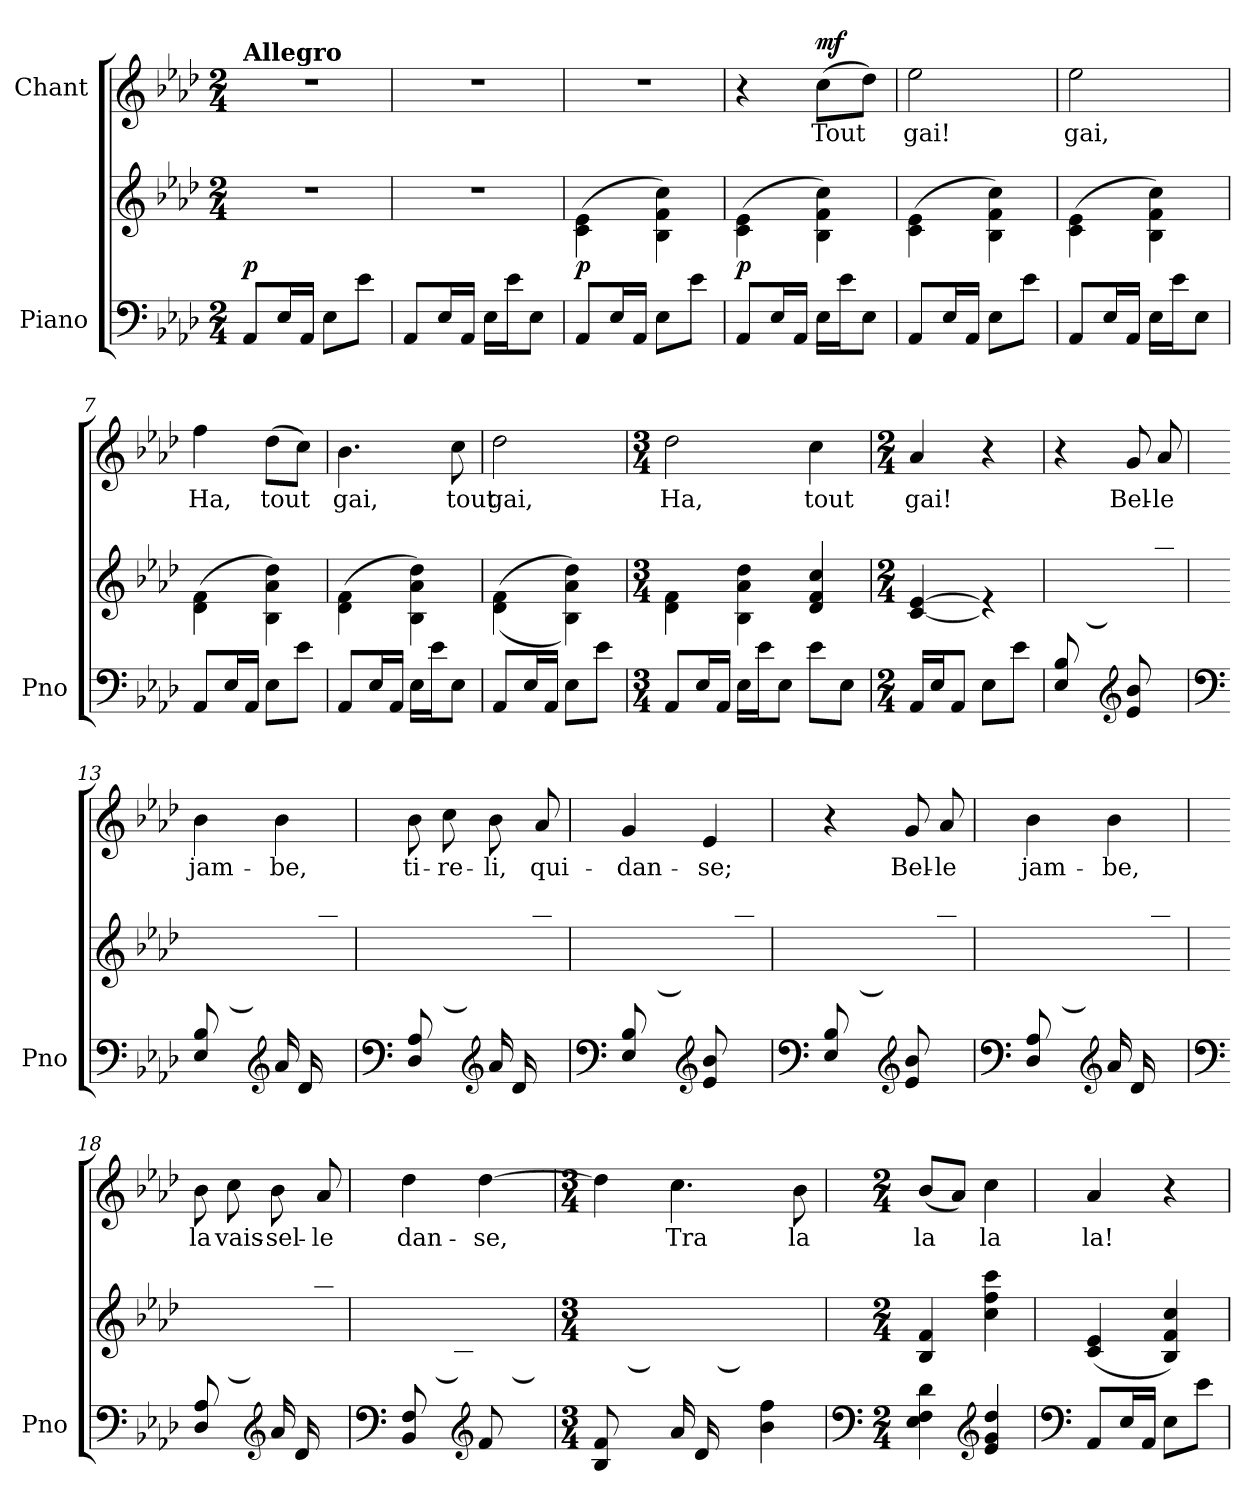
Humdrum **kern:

**kern	**kern	**dynam	**kern	**text	**dynam
*part2	*part2	*part2	*part1	*part1	*part1
*staff3	*staff2	*staff2/3	*staff1	*staff1	*staff1
*I"Piano	*	*	*I"Chant	*	*
*I'Pno	*	*	*	*	*
*clefF4	*clefG2	*	*clefG2	*	*
*k[b-e-a-d-]	*k[b-e-a-d-]	*	*k[b-e-a-d-]	*	*
*M2/4	*M2/4	*	*M2/4	*	*
=1	=1	=1	=1	=1	=1
!	!	!	!LO:TX:a:B:t=Allegro	!	!
!	!	!LO:DY:a=2	!	!	!
8AA-/L	2r	p	2r	.	.
16E-/L	.	.	.	.	.
16AA-/JJ	.	.	.	.	.
8E-\L	.	.	.	.	.
8e-\J	.	.	.	.	.
=2	=2	=2	=2	=2	=2
8AA-/L	2r	.	2r	.	.
16E-/L	.	.	.	.	.
16AA-/JJ	.	.	.	.	.
16E-\LL	.	.	.	.	.
16e-\J	.	.	.	.	.
8E-\J	.	.	.	.	.
=3	=3	=3	=3	=3	=3
!	!	!LO:DY:a=2	!	!	!
8AA-/L	(>4c\ 4e-\	p	2r	.	.
16E-/L	.	.	.	.	.
16AA-/JJ	.	.	.	.	.
8E-\L	4B-\ 4f\ 4cc\)	.	.	.	.
8e-\J	.	.	.	.	.
!!LO:LB:g=z
=4	=4	=4	=4	=4	=4
!	!	!LO:DY:a=2	!	!	!
8AA-/L	(>4c\ 4e-\	p	4r	.	.
16E-/L	.	.	.	.	.
16AA-/JJ	.	.	.	.	.
!	!	!	!	!LO:LY:b	!LO:DY:a
16E-\LL	4B-\ 4f\ 4cc\)	.	(>8cc\L	Tout	mf
16e-\J	.	.	.	.	.
8E-\J	.	.	8dd-\J)	.	.
=5	=5	=5	=5	=5	=5
!	!	!	!	!LO:LY:b	!
8AA-/L	(>4c\ 4e-\	.	2ee-\	gai!	.
16E-/L	.	.	.	.	.
16AA-/JJ	.	.	.	.	.
8E-\L	4B-\ 4f\ 4cc\)	.	.	.	.
8e-\J	.	.	.	.	.
=6	=6	=6	=6	=6	=6
!	!	!	!	!LO:LY:b	!
8AA-/L	(>4c\ 4e-\	.	2ee-\	gai,	.
16E-/L	.	.	.	.	.
16AA-/JJ	.	.	.	.	.
16E-\LL	4B-\ 4f\ 4cc\)	.	.	.	.
16e-\J	.	.	.	.	.
8E-\J	.	.	.	.	.
=7	=7	=7	=7	=7	=7
!	!	!	!	!LO:LY:b	!
8AA-/L	(>4d-\ 4f\	.	4ff\	Ha,	.
16E-/L	.	.	.	.	.
16AA-/JJ	.	.	.	.	.
!	!	!	!	!LO:LY:b	!
8E-\L	4B-\ 4a-\ 4dd-\)	.	(>8dd-\L	tout	.
8e-\J	.	.	8cc\J)	.	.
!!LO:LB:g=z
=8	=8	=8	=8	=8	=8
!	!	!	!	!LO:LY:b	!
8AA-/L	(>4d-\ 4f\	.	4.b-\	gai,	.
16E-/L	.	.	.	.	.
16AA-/JJ	.	.	.	.	.
16E-\LL	4B-\ 4a-\ 4dd-\)	.	.	.	.
16e-\J	.	.	.	.	.
!	!	!	!	!LO:LY:b	!
8E-\J	.	.	8cc\	tout	.
=9	=9	=9	=9	=9	=9
!	!	!	!	!LO:LY:b	!
8AA-/L	(>(>4d-\ 4f\	.	2dd-\	gai,	.
16E-/L	.	.	.	.	.
16AA-/JJ	.	.	.	.	.
8E-\L	4B-\ 4a-\ 4dd-\))	.	.	.	.
8e-\J	.	.	.	.	.
=10	=10	=10	=10	=10	=10
*M3/4	*M3/4	*	*M3/4	*	*
!	!	!	!	!LO:LY:b	!
8AA-/L	4d-\ 4f\	.	2dd-\	Ha,	.
16E-/L	.	.	.	.	.
16AA-/JJ	.	.	.	.	.
16E-\LL	4B-\ 4a-\ 4dd-\	.	.	.	.
16e-\J	.	.	.	.	.
8E-\J	.	.	.	.	.
!	!	!	!	!LO:LY:b	!
8e-\L	4d-/ 4f/ 4cc/	.	4cc\	tout	.
8E-\J	.	.	.	.	.
=11	=11	=11	=11	=11	=11
*M2/4	*M2/4	*	*M2/4	*	*
*	*^	*	*	*	*
!	!	!	!	!	!LO:LY:b	!
16AA-/LL	[4c/ [4e-/	4ryy	.	4a-/	gai!	.
16E-/J	.	.	.	.	.	.
8AA-/J	.	.	.	.	.	.
8E-\L	4re	4c/yy] 4e-/yy]	.	4r	.	.
8e-\J	.	.	.	.	.	.
!!LO:PB:g=z
=12	=12	=12	=12	=12	=12	=12
8E-/ 8B-/L	2ryy	8ryy	.	4r	.	.
8ryy	.	(>16b-\L	.	.	.	.
.	.	16e-\JJ)	.	.	.	.
*clefG2	*	*	*	*	*	*
!	!	!	!	!	!LO:LY:b	!
8e-/ 8b-/L	.	8ryy	.	8g/	Bel-	.
!	!	!	!	!	!LO:LY:b	!
8ryy	.	8ee-\ 8bb-\J	.	8a-/	-le	.
=13	=13	=13	=13	=13	=13	=13
*clefF4	*	*	*	*	*	*
!	!	!	!	!	!LO:LY:b	!
8E-/ 8B-/L	2ryy	8ryy	.	4b-\	jam-	.
8ryy	.	(>16f\ 16b-\L	.	.	.	.
.	.	16e-\JJ)	.	.	.	.
*clefG2	*	*	*	*	*	*
!	!	!	!	!	!LO:LY:b	!
16a-/LL	.	8ryy	.	4b-\	-be,	.
16d-/J	.	.	.	.	.	.
8ryy	.	8ee-\ 8ff\ 8bb-\J	.	.	.	.
=14	=14	=14	=14	=14	=14	=14
*clefF4	*	*	*	*	*	*
!	!	!	!	!	!LO:LY:b	!
8D-/ 8A-/L	2ryy	8ryy	.	8b-\	ti-	.
!	!	!	!	!	!LO:LY:b	!
8ryy	.	(>16f\ 16b-\L	.	8cc\	-re-	.
.	.	16e-\JJ)	.	.	.	.
*clefG2	*	*	*	*	*	*
!	!	!	!	!	!LO:LY:b	!
16a-/LL	.	8ryy	.	8b-\	-li,	.
16d-/J	.	.	.	.	.	.
!	!	!	!	!	!LO:LY:b	!
8ryy	.	8ee-\ 8ff\ 8bb-\J	.	8a-/	qui-	.
=15	=15	=15	=15	=15	=15	=15
*clefF4	*	*	*	*	*	*
!	!	!	!	!	!LO:LY:b	!
8E-/ 8B-/L	2ryy	8ryy	.	4g/	-dan-	.
8ryy	.	(>16b-\L	.	.	.	.
.	.	16e-\JJ)	.	.	.	.
*clefG2	*	*	*	*	*	*
!	!	!	!	!	!LO:LY:b	!
8e-/ 8b-/L	.	8ryy	.	4e-/	-se;	.
8ryy	.	8ee-\ 8bb-\J	.	.	.	.
!!LO:LB:g=z
=16	=16	=16	=16	=16	=16	=16
*clefF4	*	*	*	*	*	*
8E-/ 8B-/L	2ryy	8ryy	.	4r	.	.
8ryy	.	(>16b-\L	.	.	.	.
.	.	16e-\JJ)	.	.	.	.
*clefG2	*	*	*	*	*	*
!	!	!	!	!	!LO:LY:b	!
8e-/ 8b-/L	.	8ryy	.	8g/	Bel-	.
!	!	!	!	!	!LO:LY:b	!
8ryy	.	8ee-\ 8bb-\J	.	8a-/	-le	.
=17	=17	=17	=17	=17	=17	=17
*clefF4	*	*	*	*	*	*
!	!	!	!	!	!LO:LY:b	!
8D-/ 8A-/L	2ryy	8ryy	.	4b-\	jam-	.
8ryy	.	(>16f\ 16b-\L	.	.	.	.
.	.	16e-\JJ)	.	.	.	.
*clefG2	*	*	*	*	*	*
!	!	!	!	!	!LO:LY:b	!
16a-/LL	.	8ryy	.	4b-\	-be,	.
16d-/J	.	.	.	.	.	.
8ryy	.	8ee-\ 8ff\ 8bb-\J	.	.	.	.
=18	=18	=18	=18	=18	=18	=18
*clefF4	*	*	*	*	*	*
!	!	!	!	!	!LO:LY:b	!
8D-/ 8A-/L	2ryy	8ryy	.	8b-\	la	.
!	!	!	!	!	!LO:LY:b	!
8ryy	.	(>16f\ 16b-\L	.	8cc\	vais-	.
.	.	16e-\JJ)	.	.	.	.
*clefG2	*	*	*	*	*	*
!	!	!	!	!	!LO:LY:b	!
16a-/LL	.	8ryy	.	8b-\	-sel-	.
16d-/J	.	.	.	.	.	.
!	!	!	!	!	!LO:LY:b	!
8ryy	.	8ee-\ 8ff\ 8bb-\J	.	8a-/	-le	.
=19	=19	=19	=19	=19	=19	=19
*clefF4	*	*	*	*	*	*
!	!	!	!	!	!LO:LY:b	!
8BB-/ 8F/L	2ryy	8ryy	.	4dd-\	dan-	.
8ryy	.	(>16f\L	.	.	.	.
.	.	16B-\JJ)	.	.	.	.
*clefG2	*	*	*	*	*	*
!	!	!	!	!	!LO:LY:b	!
8f/L	.	8ryy	.	[4dd-\	-se,	.
8ryy	.	(>16a-\L	.	.	.	.
.	.	16e-\JJ)	.	.	.	.
!!LO:LB:g=z
=20	=20	=20	=20	=20	=20	=20
*M3/4	*M3/4	*	*	*M3/4	*	*
8B-/ 8f/L	2.ryy	8ryy	.	4dd-\]	.	.
8ryy	.	(>16a-\L	.	.	.	.
.	.	16d-\JJ)	.	.	.	.
!	!	!	!	!	!LO:LY:b	!
16a-/LL	.	8ryy	.	4.cc\	Tra	.
16d-/	.	.	.	.	.	.
8ryy	.	(>16dd-\	.	.	.	.
.	.	16a-\JJ)	.	.	.	.
4b-\ 4ff\	.	4ryy	.	.	.	.
!	!	!	!	!	!LO:LY:b	!
.	.	.	.	8b-\	la	.
*	*v	*v	*	*	*	*
=21	=21	=21	=21	=21	=21
*clefF4	*	*	*	*	*
*M2/4	*M2/4	*	*M2/4	*	*
!	!	!	!	!LO:LY:b	!
4E-\ 4F\ 4d-\	4B-/ 4f/	.	(<8b-/L	la	.
.	.	.	8a-/J)	.	.
*clefG2	*	*	*	*	*
!	!	!	!	!LO:LY:b	!
4e-/ 4g/ 4dd-/	4cc\ 4ff\ 4ccc\	.	4cc\	la	.
=22	=22	=22	=22	=22	=22
*clefF4	*	*	*	*	*
!	!	!	!	!LO:LY:b	!
8AA-/L	(>4c/ 4e-/	.	4a-/	la!	.
16E-/L	.	.	.	.	.
16AA-/JJ	.	.	.	.	.
8E-\L	4B-/ 4f/ 4cc/)	.	4r	.	.
8e-\J	.	.	.	.	.
=	=	=	=	=	=
*-	*-	*-	*-	*-	*-
